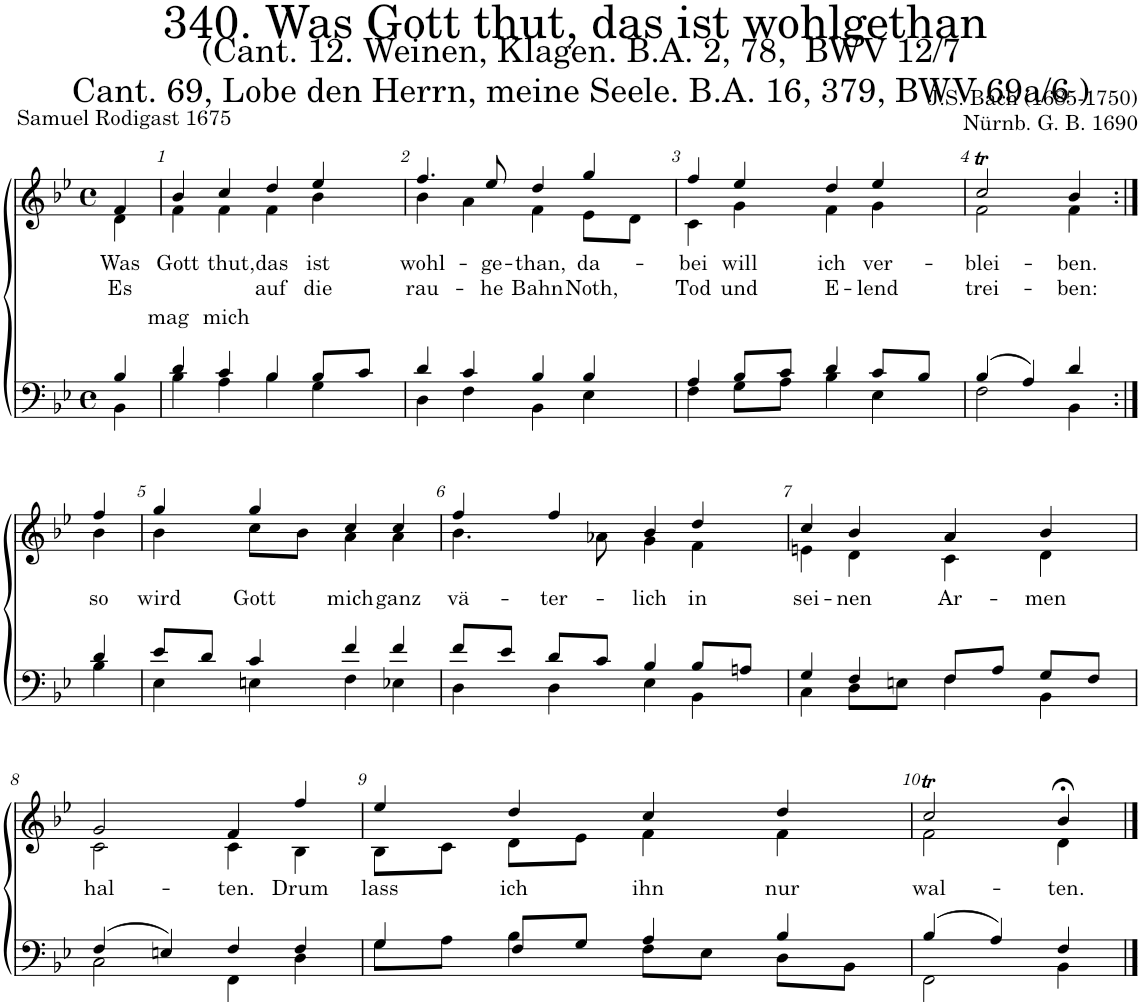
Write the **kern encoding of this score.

**kern	**kern	**text	**text
*part2	*part1	*part1	*part1
*staff2	*staff1	*staff1	*staff1
*I"Tenor/Bass	*I"Soprano/Alto	*	*
*clefF4	*clefG2	*	*
*k[b-e-]	*k[b-e-]	*	*
*M4/4	*M4/4	*	*
*met(c)	*met(c)	*	*
=	=	=	=
*^	*	*	*
!	!	!	!LO:LY:b	!LO:LY:b
*	*	*^	*	*
4B-/	4BB-\	4f/	4d\	Was	Es
=1	=1	=1	=1	=1	=1
!	!	!	!	!LO:LY:b	!LO:LY:b
4d/	4B-\	4b-/	4f\	Gott	mag
!	!	!	!	!LO:LY:b	!LO:LY:b
4c/	4A\	4cc/	4f\	thut,	mich
!	!	!	!	!LO:LY:b	!LO:LY:b
4B-/	4B-\	4dd/	4f\	das	auf
!	!	!	!	!LO:LY:b	!LO:LY:b
8B-/L	4G\	4ee-/	4b-\	ist	die
8c/J	.	.	.	.	.
=2	=2	=2	=2	=2	=2
!	!	!	!	!LO:LY:b	!LO:LY:b
4d/	4D\	4.ff/	4b-\	-wohl-	rau-
4c/	4F\	.	4a\	.	.
!	!	!	!	!LO:LY:b	!LO:LY:b
.	.	8ee-/	.	-ge-	-he
!	!	!	!	!LO:LY:b	!LO:LY:b
4B-/	4BB-\	4dd/	4f\	-than,	Bahn
!	!	!	!	!LO:LY:b	!LO:LY:b
4B-/	4E-\	4gg/	8e-\L	da-	Noth,
.	.	.	8d\J	.	.
=3	=3	=3	=3	=3	=3
!	!	!	!	!LO:LY:b	!LO:LY:b
4A/	4F\	4ff/	4c\	-bei	Tod
!	!	!	!	!LO:LY:b	!LO:LY:b
8B-/L	8G\L	4ee-/	4g\	will	und
8c/J	8A\J	.	.	.	.
!	!	!	!	!LO:LY:b	!LO:LY:b
4d/	4B-\	4dd/	4f\	ich	E-
!	!	!	!	!LO:LY:b	!LO:LY:b
8c/L	4E-\	4ee-/	4g\	ver-	-lend
8B-/J	.	.	.	.	.
=4	=4	=4	=4	=4	=4
!	!	!	!	!LO:LY:b	!LO:LY:b
(4B-/	2F\	2ccT/	2f\	-blei-	trei-
4A/)	.	.	.	.	.
!	!	!	!	!LO:LY:b	!LO:LY:b
4d/	4BB-\	4b-;<,/	4f\	-ben.	-ben:
!!LO:LB:g=z	!!
=4X1:|!	=4X1:|!	=4X1:|!	=4X1:|!	=4X1:|!	=4X1:|!
!	!	!	!	!LO:LY:b	!
4d/	4B-\	4ff/	4b-\	so	.
=5	=5	=5	=5	=5	=5
!	!	!	!	!LO:LY:b	!
8e-/L	4E-\	4gg/	4b-\	wird	.
8d/J	.	.	.	.	.
!	!	!	!	!LO:LY:b	!
4c/	4En\	4gg/	8cc\L	Gott	.
.	.	.	8b-\J	.	.
!	!	!	!	!LO:LY:b	!
4f/	4F\	4cc/	4a\	mich	.
!	!	!	!	!LO:LY:b	!
4f/	4E-X\	4cc/	4a\	ganz	.
=6	=6	=6	=6	=6	=6
!	!	!	!	!LO:LY:b	!
8f/L	4D\	4ff/	4.b-\	vä-	.
8e-/J	.	.	.	.	.
!	!	!	!	!LO:LY:b	!
8d/L	4D\	4ff/	.	-ter-	.
8c/J	.	.	8a-X\	.	.
!	!	!	!	!LO:LY:b	!
4B-/	4E-\	4b-/	4g\	-lich	.
!	!	!	!	!LO:LY:b	!
8B-/L	4BB-\	4dd/	4f\	in	.
8An/J	.	.	.	.	.
=7	=7	=7	=7	=7	=7
!	!	!	!	!LO:LY:b	!
4G/	4C\	4cc/	4en\	sei-	.
!	!	!	!	!LO:LY:b	!
4F/	8D\L	4b-/	4d\	-nen	.
.	8En\J	.	.	.	.
!	!	!	!	!LO:LY:b	!
8F/L	4F\	4a/	4c\	Ar-	.
8A/J	.	.	.	.	.
!	!	!	!	!LO:LY:b	!
8G/L	4BB-\	4b-/	4d\	-men	.
8F/J	.	.	.	.	.
!!LO:LB:g=z	!!
=8	=8	=8	=8	=8	=8
!	!	!	!	!LO:LY:b	!
(4F/	2C\	2g/	2c\	hal-	.
4En/)	.	.	.	.	.
!	!	!	!	!LO:LY:b	!
4F/	4FF\	4f/	4c\	-ten.	.
!	!	!	!	!LO:LY:b	!
4F/	4D\	4ff/	4B-\	Drum	.
=9	=9	=9	=9	=9	=9
!	!	!	!	!LO:LY:b	!
4G/	8G\L	4ee-/	8B-\L	lass	.
.	8A\J	.	8c\J	.	.
!	!	!	!	!LO:LY:b	!
8F/L	4B-\	4dd/	8d\L	ich	.
8G/J	.	.	8e-\J	.	.
!	!	!	!	!LO:LY:b	!
4A/	8F\L	4cc/	4f\	ihn	.
.	8E-\J	.	.	.	.
!	!	!	!	!LO:LY:b	!
4B-/	8D\L	4dd/	4f\	nur	.
.	8BB-\J	.	.	.	.
=10	=10	=10	=10	=10	=10
!	!	!	!	!LO:LY:b	!
(4B-/	2FF\	2ccT/	2f\	wal-	.
4A/)	.	.	.	.	.
!	!	!	!	!LO:LY:b	!
4F/	4BB-\	4b-;</	4d\	-ten.	.
*v	*v	*	*	*	*
*	*v	*v	*	*
==	==	==	==
*-	*-	*-	*-
